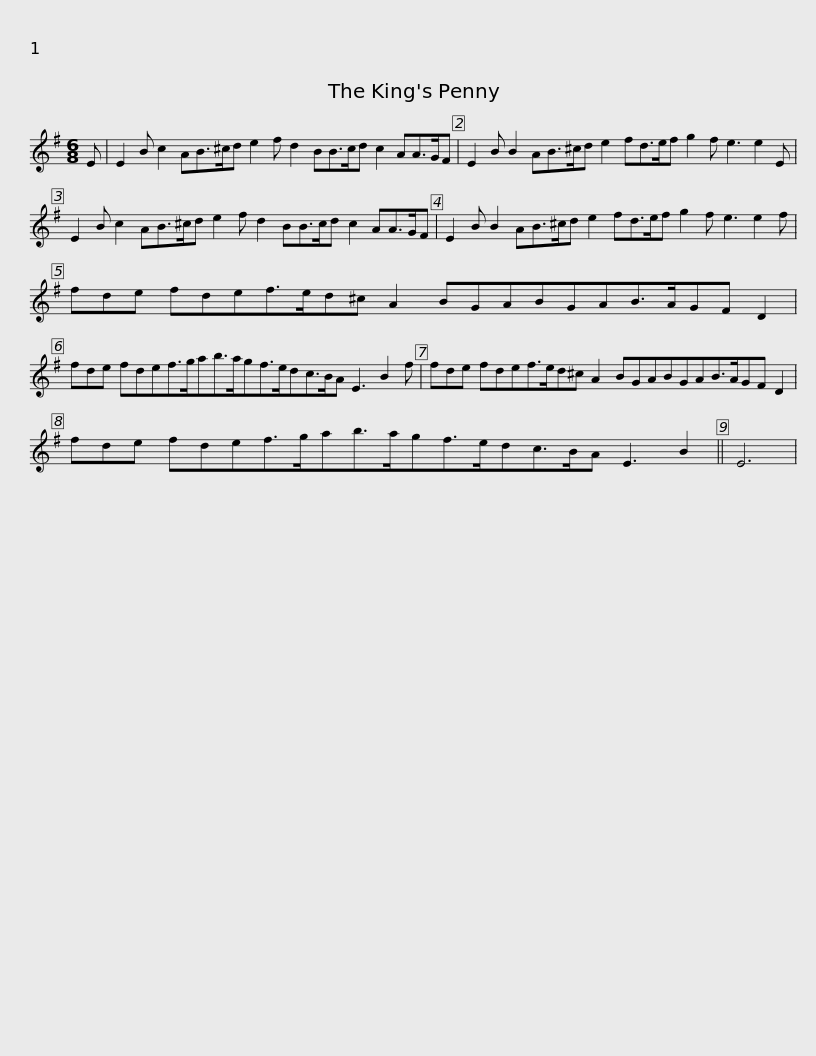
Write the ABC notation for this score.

X:1
L:1/8
M:6/8
I:linebreak $
K:Emin
V:1 treble
V:1
 E | E2 B c2 AB>^cd e2 f d2 BB>cd c2 AA>GF |$ E2 B B2 AB>^cd e2 fd>ef g2 f e3 e2 E |$ E2 B c2 AB>^cd e2 f d2 BB>cd c2 AA>GF |$ E2 B B2 AB>^cd e2 fd>ef g2 f e3 e2 f |$ %5
 fde fdef>ed^c A2 BGABGAB>AGF D2 |$ fde fdef>gab>agf>edc>BA E3 B2 f |$ fde fdef>ed^c A2 BGABGAB>AGF D2 |$ fde fdef>gab>agf>edc>BA E3 B2 || E6 | %10
